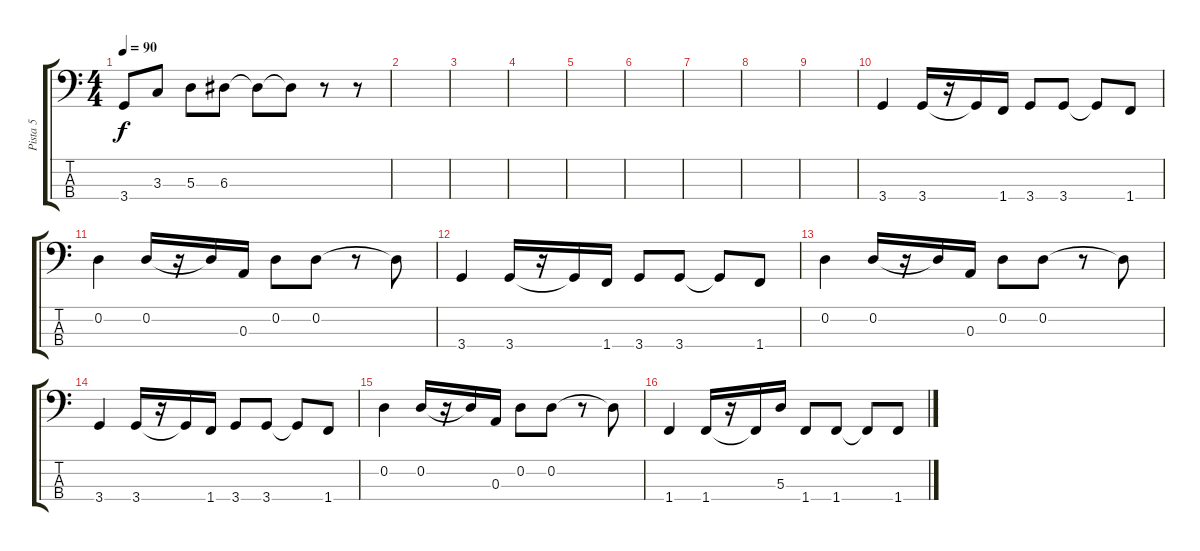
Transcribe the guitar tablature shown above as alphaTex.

\track ("Pista 5" "Pista 5") {instrument electricbassfinger}
\staff {score tabs}
\tuning (G2 D2 A1 E1) {hide}
\ts (4 4)
\tempo 90
\clef f4
\ks c
3.4.8{dy f} 3.3.8 5.3.8 6.3.8 6.3{t}.8 6.3{t}.8 r.8 r.8 |
|
|
|
|
|
|
|
|
3.4.4 3.4.16 r.16 3.4{t}.16 1.4.16 3.4.8 3.4.8 3.4{t}.8 1.4.8 |
0.2.4 0.2.16 r.16 0.2{t}.16 0.3.16 0.2.8 0.2.8 r.8 0.2{t}.8 |
3.4.4 3.4.16 r.16 3.4{t}.16 1.4.16 3.4.8 3.4.8 3.4{t}.8 1.4.8 |
0.2.4 0.2.16 r.16 0.2{t}.16 0.3.16 0.2.8 0.2.8 r.8 0.2{t}.8 |
3.4.4 3.4.16 r.16 3.4{t}.16 1.4.16 3.4.8 3.4.8 3.4{t}.8 1.4.8 |
0.2.4 0.2.16 r.16 0.2{t}.16 0.3.16 0.2.8 0.2.8 r.8 0.2{t}.8 |
1.4.4 1.4.16 r.16 1.4{t}.16 5.3.16 1.4.8 1.4.8 1.4{t}.8 1.4.8
